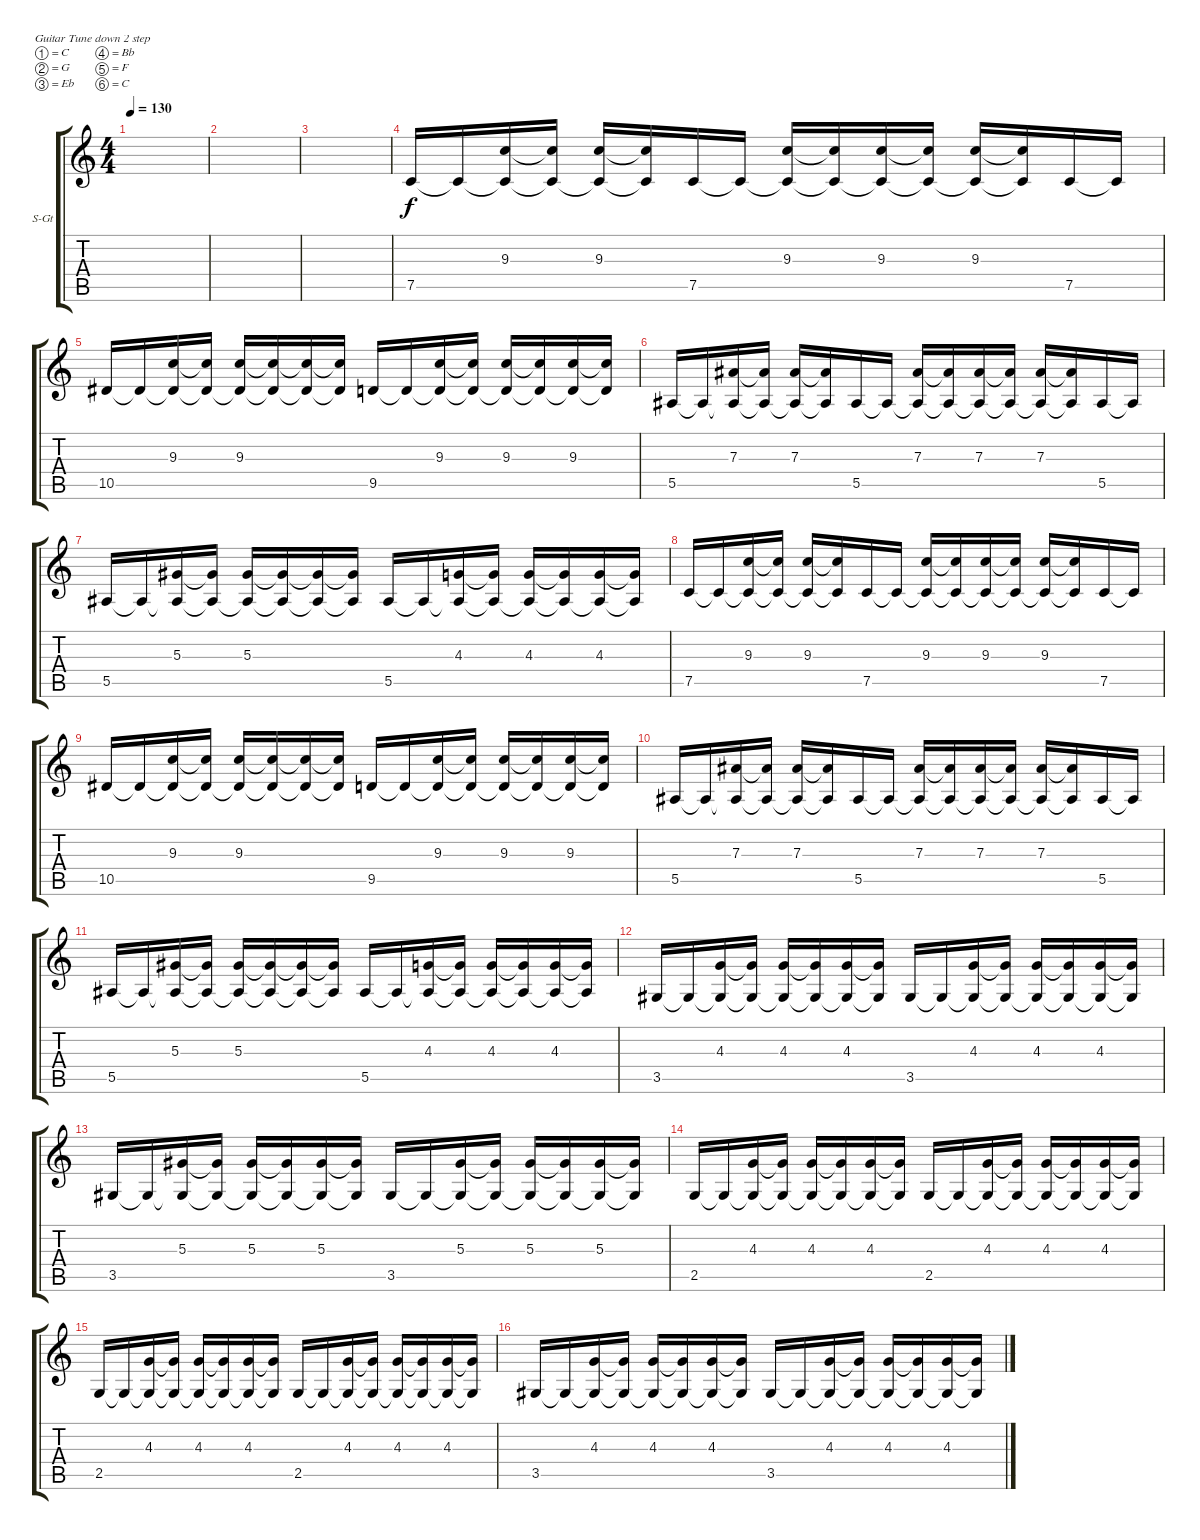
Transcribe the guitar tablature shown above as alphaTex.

\defaultSystemsLayout 4
\bracketExtendMode groupsimilarinstruments
\firstSystemTrackNameOrientation horizontal
\otherSystemsTrackNameOrientation horizontal
\track ("Чистая гитара Л" "S-Gt") {instrument acousticguitarsteel}
\staff {score tabs}
\tuning (C4 G3 Eb3 Bb2 F2 C2)
\ts (4 4)
\tempo 130
\clef g2
\scale
0.333333
\ks c
|
\scale
0.333333 |
\scale
0.333333 |
\scale
0.333333 7.5.16 7.5{t}.16 (9.3 7.5{t}).16 (9.3{t} 7.5{t}).16 (9.3 7.5{t}).16 (9.3{t} 7.5{t}).16 7.5.16 7.5{t}.16 (9.3 7.5{t}).16 (9.3{t} 7.5{t}).16 (9.3 7.5{t}).16 (9.3{t} 7.5{t}).16 (9.3 7.5{t}).16 (9.3{t} 7.5{t}).16 7.5.16 7.5{t}.16 |
\scale
0.333333 10.5.16 10.5{t}.16 (9.3 10.5{t}).16 (9.3{t} 10.5{t}).16 (9.3 10.5{t}).16 (9.3{t} 10.5{t}).16 (9.3{t} 10.5{t}).16 (9.3{t} 10.5{t}).16 9.5.16 9.5{t}.16 (9.3 9.5{t}).16 (9.3{t} 9.5{t}).16 (9.3 9.5{t}).16 (9.3{t} 9.5{t}).16 (9.3 9.5{t}).16 (9.3{t} 9.5{t}).16 |
\scale
0.333333 5.5.16 5.5{t}.16 (7.3 5.5{t}).16 (7.3{t} 5.5{t}).16 (7.3 5.5{t}).16 (7.3{t} 5.5{t}).16 5.5.16 5.5{t}.16 (7.3 5.5{t}).16 (7.3{t} 5.5{t}).16 (7.3 5.5{t}).16 (7.3{t} 5.5{t}).16 (7.3 5.5{t}).16 (7.3{t} 5.5{t}).16 5.5.16 5.5{t}.16 |
\scale
0.333333 5.5.16 5.5{t}.16 (5.3 5.5{t}).16 (5.3{t} 5.5{t}).16 (5.3 5.5{t}).16 (5.3{t} 5.5{t}).16 (5.3{t} 5.5{t}).16 (5.3{t} 5.5{t}).16 5.5.16 5.5{t}.16 (4.3 5.5{t}).16 (4.3{t} 5.5{t}).16 (4.3 5.5{t}).16 (4.3{t} 5.5{t}).16 (4.3 5.5{t}).16 (4.3{t} 5.5{t}).16 |
\scale
0.333333 7.5.16 7.5{t}.16 (9.3 7.5{t}).16 (9.3{t} 7.5{t}).16 (9.3 7.5{t}).16 (9.3{t} 7.5{t}).16 7.5.16 7.5{t}.16 (9.3 7.5{t}).16 (9.3{t} 7.5{t}).16 (9.3 7.5{t}).16 (9.3{t} 7.5{t}).16 (9.3 7.5{t}).16 (9.3{t} 7.5{t}).16 7.5.16 7.5{t}.16 |
\scale
0.333333 10.5.16 10.5{t}.16 (9.3 10.5{t}).16 (9.3{t} 10.5{t}).16 (9.3 10.5{t}).16 (9.3{t} 10.5{t}).16 (9.3{t} 10.5{t}).16 (9.3{t} 10.5{t}).16 9.5.16 9.5{t}.16 (9.3 9.5{t}).16 (9.3{t} 9.5{t}).16 (9.3 9.5{t}).16 (9.3{t} 9.5{t}).16 (9.3 9.5{t}).16 (9.3{t} 9.5{t}).16 |
\scale
0.333333 5.5.16 5.5{t}.16 (7.3 5.5{t}).16 (7.3{t} 5.5{t}).16 (7.3 5.5{t}).16 (7.3{t} 5.5{t}).16 5.5.16 5.5{t}.16 (7.3 5.5{t}).16 (7.3{t} 5.5{t}).16 (7.3 5.5{t}).16 (7.3{t} 5.5{t}).16 (7.3 5.5{t}).16 (7.3{t} 5.5{t}).16 5.5.16 5.5{t}.16 |
\scale
0.333333 5.5.16 5.5{t}.16 (5.3 5.5{t}).16 (5.3{t} 5.5{t}).16 (5.3 5.5{t}).16 (5.3{t} 5.5{t}).16 (5.3{t} 5.5{t}).16 (5.3{t} 5.5{t}).16 5.5.16 5.5{t}.16 (4.3 5.5{t}).16 (4.3{t} 5.5{t}).16 (4.3 5.5{t}).16 (4.3{t} 5.5{t}).16 (4.3 5.5{t}).16 (4.3{t} 5.5{t}).16 |
\scale
0.333333 3.5.16 3.5{t}.16 (4.3 3.5{t}).16 (4.3{t} 3.5{t}).16 (4.3 3.5{t}).16 (4.3{t} 3.5{t}).16 (4.3 3.5{t}).16 (4.3{t} 3.5{t}).16 3.5.16 3.5{t}.16 (4.3 3.5{t}).16 (4.3{t} 3.5{t}).16 (4.3 3.5{t}).16 (4.3{t} 3.5{t}).16 (4.3 3.5{t}).16 (4.3{t} 3.5{t}).16 |
\scale
0.333333 3.5.16 3.5{t}.16 (5.3 3.5{t}).16 (5.3{t} 3.5{t}).16 (5.3 3.5{t}).16 (5.3{t} 3.5{t}).16 (5.3 3.5{t}).16 (5.3{t} 3.5{t}).16 3.5.16 3.5{t}.16 (5.3 3.5{t}).16 (5.3{t} 3.5{t}).16 (5.3 3.5{t}).16 (5.3{t} 3.5{t}).16 (5.3 3.5{t}).16 (5.3{t} 3.5{t}).16 |
\scale
0.333333 2.5.16 2.5{t}.16 (4.3 2.5{t}).16 (4.3{t} 2.5{t}).16 (4.3 2.5{t}).16 (4.3{t} 2.5{t}).16 (4.3 2.5{t}).16 (4.3{t} 2.5{t}).16 2.5.16 2.5{t}.16 (4.3 2.5{t}).16 (4.3{t} 2.5{t}).16 (4.3 2.5{t}).16 (4.3{t} 2.5{t}).16 (4.3 2.5{t}).16 (4.3{t} 2.5{t}).16 |
\scale
0.333333 2.5.16 2.5{t}.16 (4.3 2.5{t}).16 (4.3{t} 2.5{t}).16 (4.3 2.5{t}).16 (4.3{t} 2.5{t}).16 (4.3 2.5{t}).16 (4.3{t} 2.5{t}).16 2.5.16 2.5{t}.16 (4.3 2.5{t}).16 (4.3{t} 2.5{t}).16 (4.3 2.5{t}).16 (4.3{t} 2.5{t}).16 (4.3 2.5{t}).16 (4.3{t} 2.5{t}).16 |
\scale
0.333333 3.5.16 3.5{t}.16 (4.3 3.5{t}).16 (4.3{t} 3.5{t}).16 (4.3 3.5{t}).16 (4.3{t} 3.5{t}).16 (4.3 3.5{t}).16 (4.3{t} 3.5{t}).16 3.5.16 3.5{t}.16 (4.3 3.5{t}).16 (4.3{t} 3.5{t}).16 (4.3 3.5{t}).16 (4.3{t} 3.5{t}).16 (4.3 3.5{t}).16 (4.3{t} 3.5{t}).16
